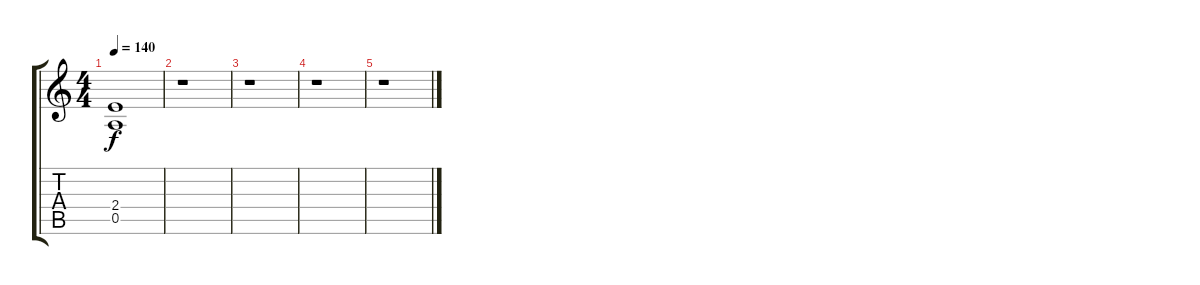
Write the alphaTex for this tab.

\track "" {instrument distortionguitar}
\staff {score tabs}
\tuning (E4 B3 G3 D3 A2 E2) {hide}
\ts (4 4)
\tempo 140
\clef g2
\ks c
(2.4{t} 0.5{t}).1{dy f} |
r.1 |
r.1 |
r.1 |
r.1
